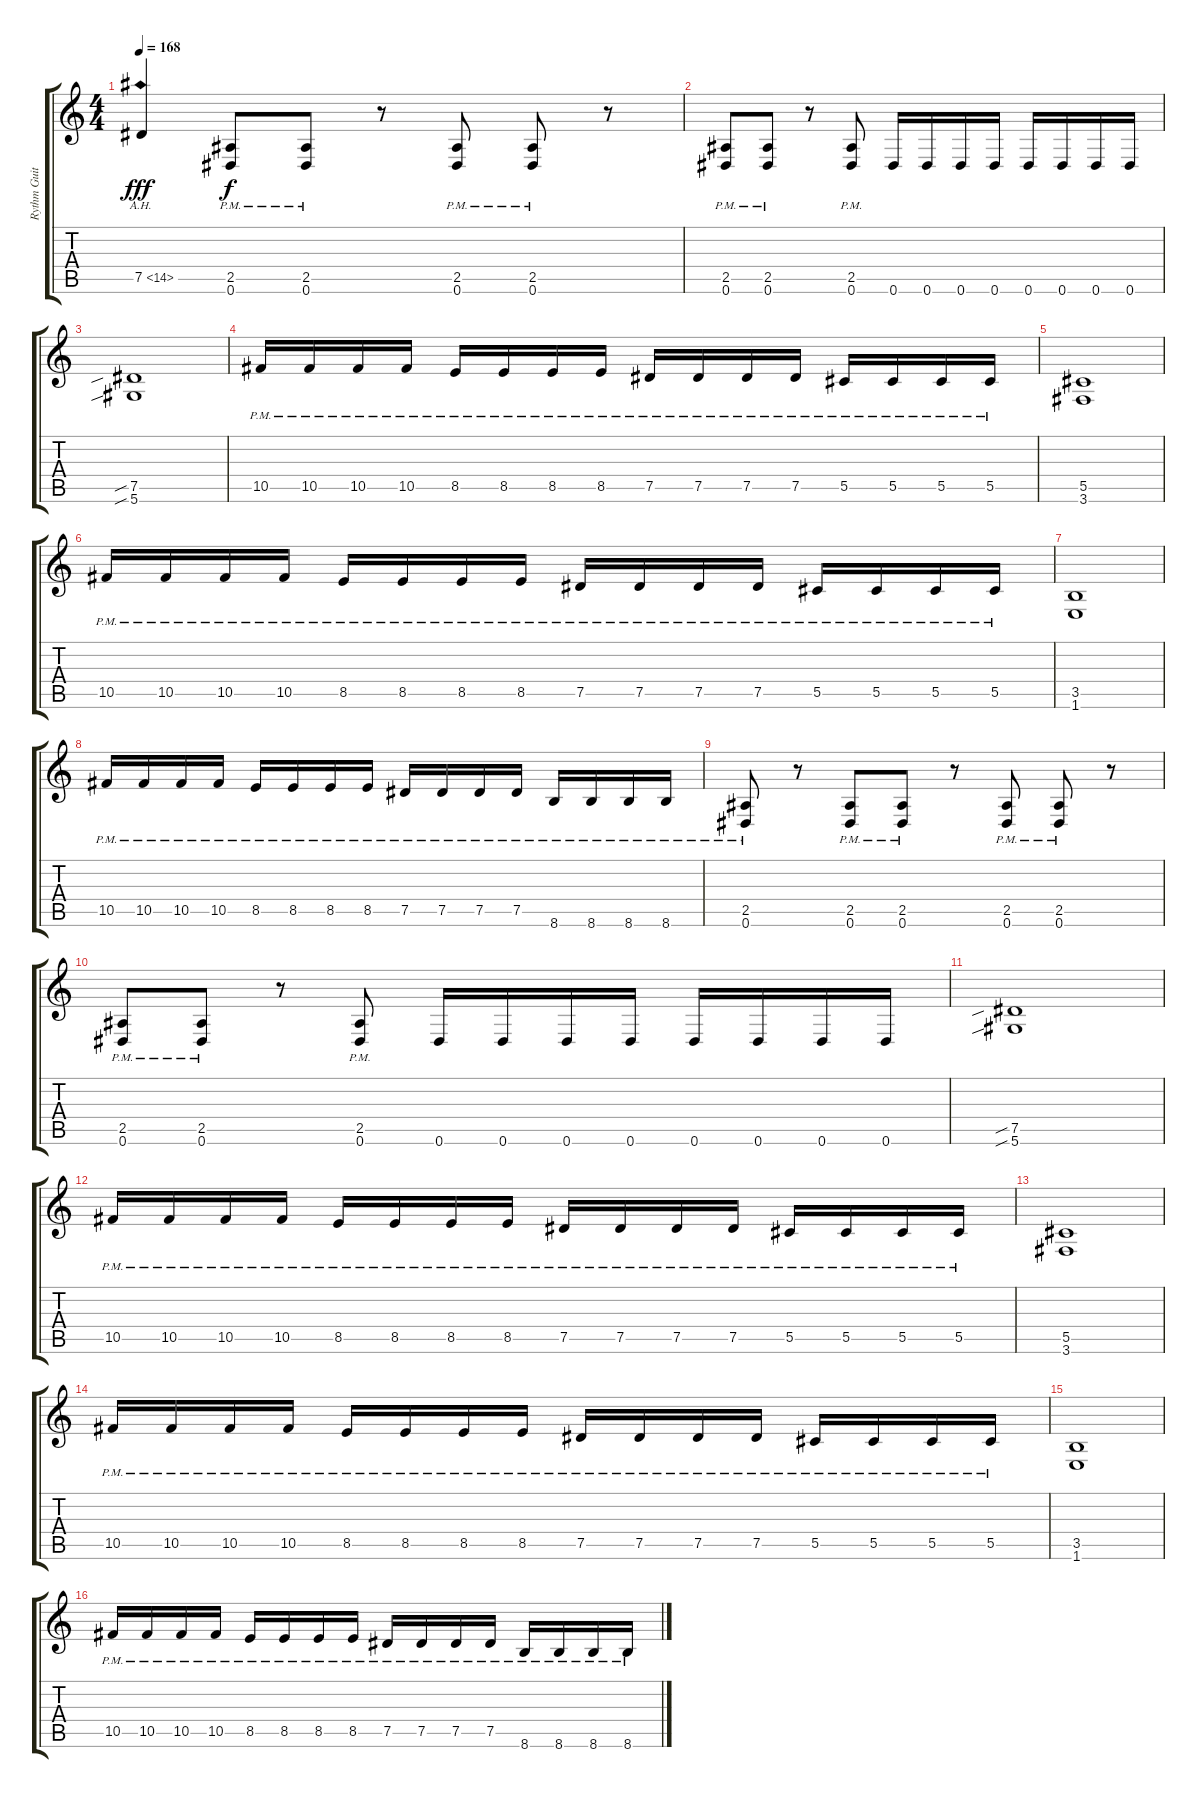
\track ("Rythm Guitar" "Rythm Guit") {instrument distortionguitar}
\staff {score tabs}
\tuning (Eb4 Bb3 Gb3 Db3 Ab2 Eb2) {hide}
\ts (4 4)
\tempo 168
\clef g2
\ks c
7.5{ah 7}.4{dy fff} (2.5{pm} 0.6).8{dy f} (2.5{pm} 0.6).8 r.8 (2.5{pm} 0.6).8 (2.5{pm} 0.6).8 r.8 |
(2.5{pm} 0.6).8 (2.5{pm} 0.6).8 r.8 (2.5{pm} 0.6).8 0.6.16 0.6.16 0.6.16 0.6.16 0.6.16 0.6.16 0.6.16 0.6.16 |
(7.5{sib} 5.6{sib}).1 |
10.5{pm}.16 10.5{pm}.16 10.5{pm}.16 10.5{pm}.16 8.5{pm}.16 8.5{pm}.16 8.5{pm}.16 8.5{pm}.16 7.5{pm}.16 7.5{pm}.16 7.5{pm}.16 7.5{pm}.16 5.5{pm}.16 5.5{pm}.16 5.5{pm}.16 5.5{pm}.16 |
(5.5 3.6).1 |
10.5{pm}.16 10.5{pm}.16 10.5{pm}.16 10.5{pm}.16 8.5{pm}.16 8.5{pm}.16 8.5{pm}.16 8.5{pm}.16 7.5{pm}.16 7.5{pm}.16 7.5{pm}.16 7.5{pm}.16 5.5{pm}.16 5.5{pm}.16 5.5{pm}.16 5.5{pm}.16 |
(3.5 1.6).1 |
10.5{pm}.16 10.5{pm}.16 10.5{pm}.16 10.5{pm}.16 8.5{pm}.16 8.5{pm}.16 8.5{pm}.16 8.5{pm}.16 7.5{pm}.16 7.5{pm}.16 7.5{pm}.16 7.5{pm}.16 8.6{pm}.16 8.6{pm}.16 8.6{pm}.16 8.6{pm}.16 |
(2.5{pm} 0.6).8 r.8 (2.5{pm} 0.6).8 (2.5{pm} 0.6).8 r.8 (2.5{pm} 0.6).8 (2.5{pm} 0.6).8 r.8 |
(2.5{pm} 0.6).8 (2.5{pm} 0.6).8 r.8 (2.5{pm} 0.6).8 0.6.16 0.6.16 0.6.16 0.6.16 0.6.16 0.6.16 0.6.16 0.6.16 |
(7.5{sib} 5.6{sib}).1 |
10.5{pm}.16 10.5{pm}.16 10.5{pm}.16 10.5{pm}.16 8.5{pm}.16 8.5{pm}.16 8.5{pm}.16 8.5{pm}.16 7.5{pm}.16 7.5{pm}.16 7.5{pm}.16 7.5{pm}.16 5.5{pm}.16 5.5{pm}.16 5.5{pm}.16 5.5{pm}.16 |
(5.5 3.6).1 |
10.5{pm}.16 10.5{pm}.16 10.5{pm}.16 10.5{pm}.16 8.5{pm}.16 8.5{pm}.16 8.5{pm}.16 8.5{pm}.16 7.5{pm}.16 7.5{pm}.16 7.5{pm}.16 7.5{pm}.16 5.5{pm}.16 5.5{pm}.16 5.5{pm}.16 5.5{pm}.16 |
(3.5 1.6).1 |
10.5{pm}.16 10.5{pm}.16 10.5{pm}.16 10.5{pm}.16 8.5{pm}.16 8.5{pm}.16 8.5{pm}.16 8.5{pm}.16 7.5{pm}.16 7.5{pm}.16 7.5{pm}.16 7.5{pm}.16 8.6{pm}.16 8.6{pm}.16 8.6{pm}.16 8.6{pm}.16
